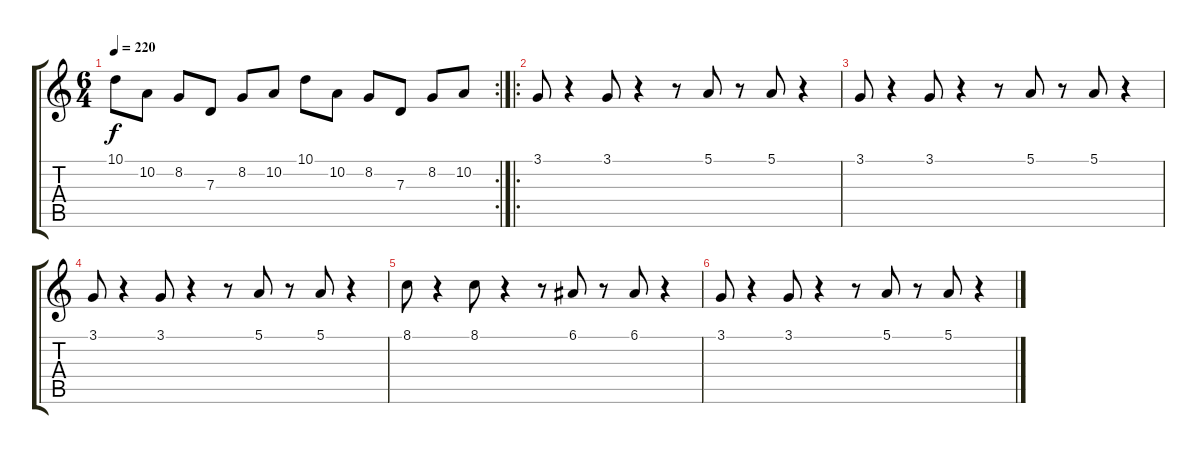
\track "" {instrument frenchhorn}
\staff {score tabs}
\tuning (E4 B3 G3 D3 A2 E2) {hide}
\rc 2
\ts (6 4)
\tempo 220
\clef g2
\ks c
10.1.8{dy f} 10.2.8 8.2.8 7.3.8 8.2.8 10.2.8 10.1.8 10.2.8 8.2.8 7.3.8 8.2.8 10.2.8 |
\ro
3.1.8{volume 10 balance 10 instrument rockorgan} r.4 3.1.8 r.4 r.8 5.1.8 r.8 5.1.8 r.4 |
3.1.8 r.4 3.1.8 r.4 r.8 5.1.8 r.8 5.1.8 r.4 |
3.1.8 r.4 3.1.8 r.4 r.8 5.1.8 r.8 5.1.8 r.4 |
8.1.8{volume 0} r.4 8.1.8 r.4 r.8 6.1.8 r.8 6.1.8 r.4 |
3.1.8 r.4 3.1.8 r.4 r.8 5.1.8 r.8 5.1.8 r.4
